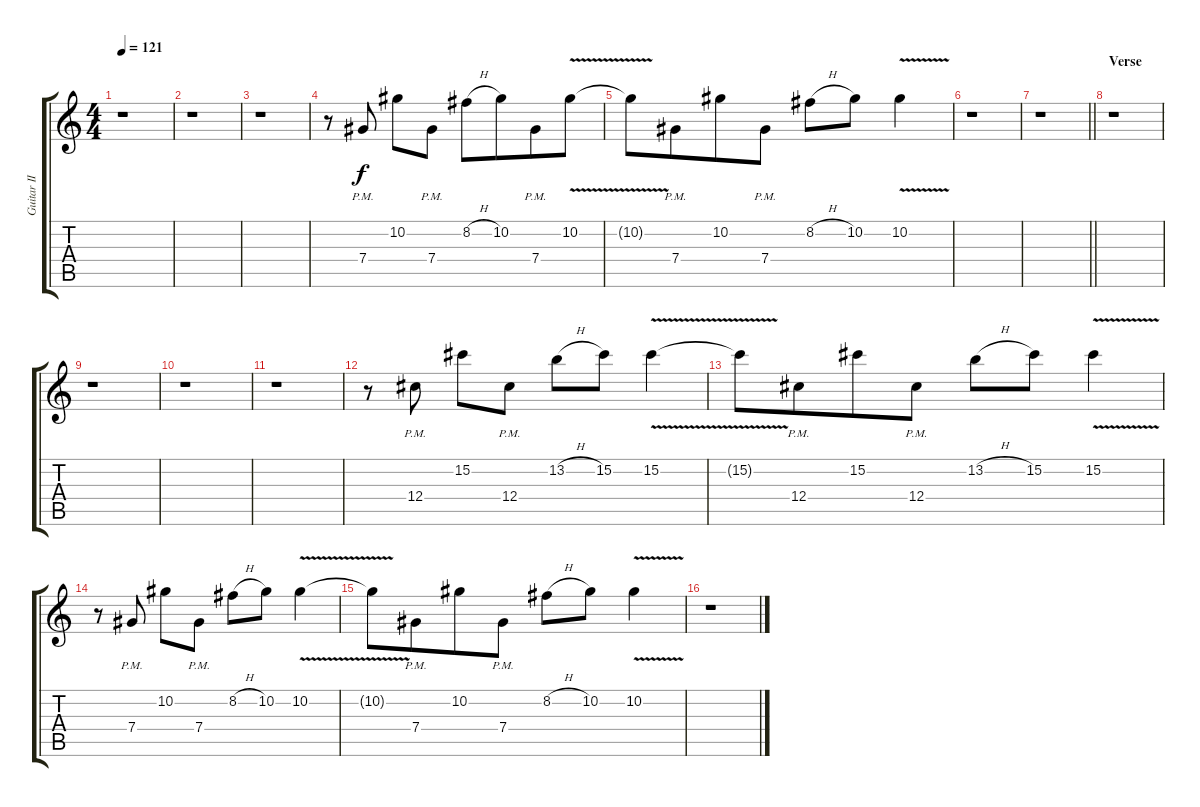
\track ("Guitar II" "Guitar II") {instrument distortionguitar}
\staff {score tabs}
\tuning (Eb4 Bb3 Gb3 Db3 Ab2 Eb2) {hide}
\ts (4 4)
\tempo 121
\clef g2
\ks aminor
r.1{dy f} |
r.1 |
r.1 |
r.8 7.4{pm}.8 10.2.8 7.4{pm}.8 8.2{h}.8 10.2.8{beam merge} 7.4{pm}.8 10.2{v}.8 |
10.2{t}.8 7.4{pm}.8{beam merge} 10.2.8 7.4{pm}.8 8.2{h}.8 10.2.8 10.2{v}.4 |
r.1 |
\barLineRight lightlight
r.1 |
\section ("" "Verse")
r.1 |
r.1 |
r.1 |
r.1 |
r.8 12.4{pm}.8 15.2.8 12.4{pm}.8 13.2{h}.8 15.2.8 15.2{v}.4 |
15.2{t}.8 12.4{pm}.8{beam merge} 15.2.8 12.4{pm}.8 13.2{h}.8 15.2.8 15.2{v}.4 |
r.8 7.4{pm}.8 10.2.8 7.4{pm}.8 8.2{h}.8 10.2.8 10.2{v}.4 |
10.2{t}.8 7.4{pm}.8{beam merge} 10.2.8 7.4{pm}.8 8.2{h}.8 10.2.8 10.2{v}.4 |
r.1
